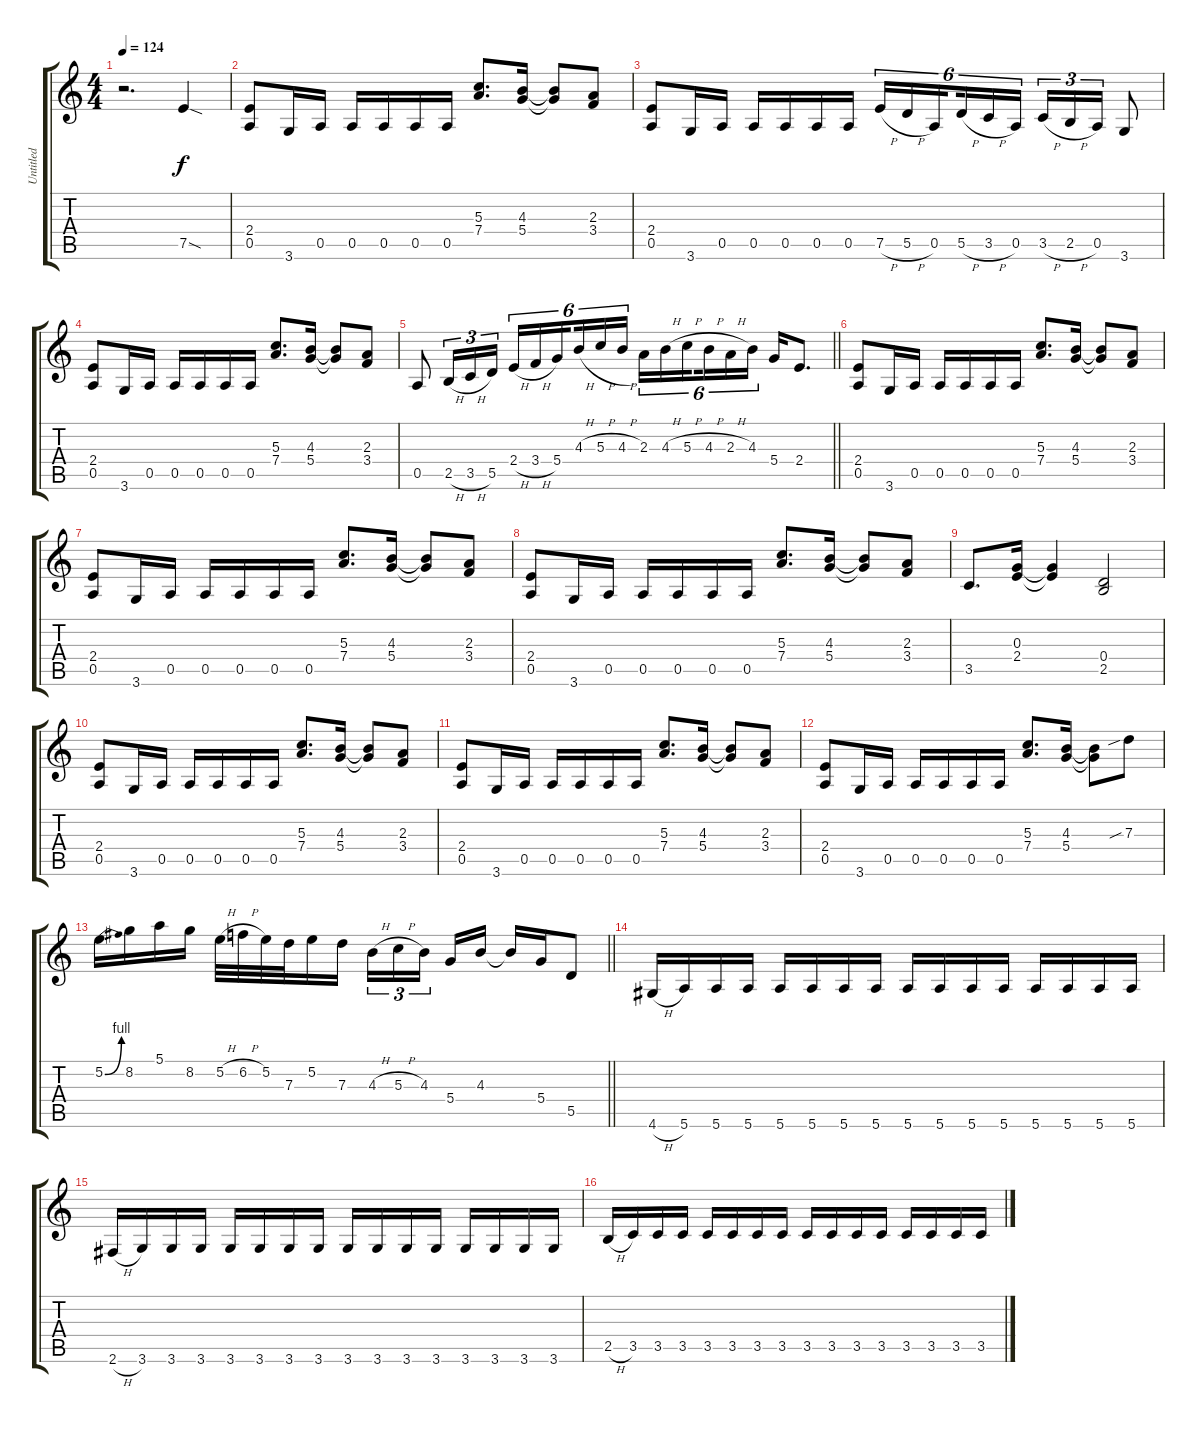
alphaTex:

\track ("Untitled" "Untitled") {instrument distortionguitar}
\staff {score tabs}
\tuning (E4 B3 G3 D3 A2 E2) {hide}
\ts (4 4)
\tempo 124
\clef g2
\ks c
r.2{d dy f instrument distortionguitar} 7.5{sod}.4 |
(2.4 0.5).8 3.6.16 0.5.16 0.5.16 0.5.16 0.5.16 0.5.16 (5.3 7.4).8{d} (4.3 5.4).16 (4.3{t} 5.4{t}).8 (2.3 3.4).8 |
(2.4 0.5).8 3.6.16 0.5.16 0.5.16 0.5.16 0.5.16 0.5.16 7.5{h}.16{tu (6 4)} 5.5{h}.16{tu (6 4)} 0.5.16{tu (6 4) beam splitsecondary} 5.5{h}.16{tu (6 4)} 3.5{h}.16{tu (6 4)} 0.5.16{tu (6 4)} 3.5{h}.16{tu (3 2)} 2.5{h}.16{tu (3 2)} 0.5.16{tu (3 2)} 3.6.8 |
(2.4 0.5).8 3.6.16 0.5.16 0.5.16 0.5.16 0.5.16 0.5.16 (5.3 7.4).8{d} (4.3 5.4).16 (4.3{t} 5.4{t}).8 (2.3 3.4).8 |
\barLineRight lightlight
0.5.8 2.5{h}.16{tu (3 2)} 3.5{h}.16{tu (3 2)} 5.5.16{tu (3 2)} 2.4{h}.16{tu (6 4)} 3.4{h}.16{tu (6 4)} 5.4.16{tu (6 4) beam splitsecondary} 4.3{h}.16{tu (6 4)} 5.3{h}.16{tu (6 4)} 4.3{h}.16{tu (6 4)} 2.3.16{tu (6 4)} 4.3{h}.16{tu (6 4)} 5.3{h}.16{tu (6 4) beam splitsecondary} 4.3{h}.16{tu (6 4)} 2.3{h}.16{tu (6 4)} 4.3.16{tu (6 4)} 5.4.16 2.4.8{d} |
(2.4 0.5).8 3.6.16 0.5.16 0.5.16 0.5.16 0.5.16 0.5.16 (5.3 7.4).8{d} (4.3 5.4).16 (4.3{t} 5.4{t}).8 (2.3 3.4).8 |
(2.4 0.5).8 3.6.16 0.5.16 0.5.16 0.5.16 0.5.16 0.5.16 (5.3 7.4).8{d} (4.3 5.4).16 (4.3{t} 5.4{t}).8 (2.3 3.4).8 |
(2.4 0.5).8 3.6.16 0.5.16 0.5.16 0.5.16 0.5.16 0.5.16 (5.3 7.4).8{d} (4.3 5.4).16 (4.3{t} 5.4{t}).8 (2.3 3.4).8 |
3.5.8{d} (0.3 2.4).16 (0.3{t} 2.4{t}).4 (0.4 2.5).2 |
(2.4 0.5).8 3.6.16 0.5.16 0.5.16 0.5.16 0.5.16 0.5.16 (5.3 7.4).8{d} (4.3 5.4).16 (4.3{t} 5.4{t}).8 (2.3 3.4).8 |
(2.4 0.5).8 3.6.16 0.5.16 0.5.16 0.5.16 0.5.16 0.5.16 (5.3 7.4).8{d} (4.3 5.4).16 (4.3{t} 5.4{t}).8 (2.3 3.4).8 |
(2.4 0.5).8 3.6.16 0.5.16 0.5.16 0.5.16 0.5.16 0.5.16 (5.3 7.4).8{d} (4.3 5.4).16 (4.3{t} 5.4{t}).8 7.3{sib}.8 |
\barLineRight lightlight
5.2{be (bend 0 0 60 4)}.16 8.2.16 5.1.16 8.2.16 5.2{h}.32 6.2{h}.32 5.2.32 7.3.32 5.2.16 7.3.16 4.3{h}.16{tu (3 2)} 5.3{h}.16{tu (3 2)} 4.3.16{tu (3 2) beam splitsecondary} 5.4.16 4.3.16 4.3{t}.16 5.4.16 5.5.8 |
\section ("" " ")
4.6{h}.16 5.6.16 5.6.16 5.6.16 5.6.16 5.6.16 5.6.16 5.6.16 5.6.16 5.6.16 5.6.16 5.6.16 5.6.16 5.6.16 5.6.16 5.6.16 |
2.6{h}.16 3.6.16 3.6.16 3.6.16 3.6.16 3.6.16 3.6.16 3.6.16 3.6.16 3.6.16 3.6.16 3.6.16 3.6.16 3.6.16 3.6.16 3.6.16 |
2.5{h}.16 3.5.16 3.5.16 3.5.16 3.5.16 3.5.16 3.5.16 3.5.16 3.5.16 3.5.16 3.5.16 3.5.16 3.5.16 3.5.16 3.5.16 3.5.16
